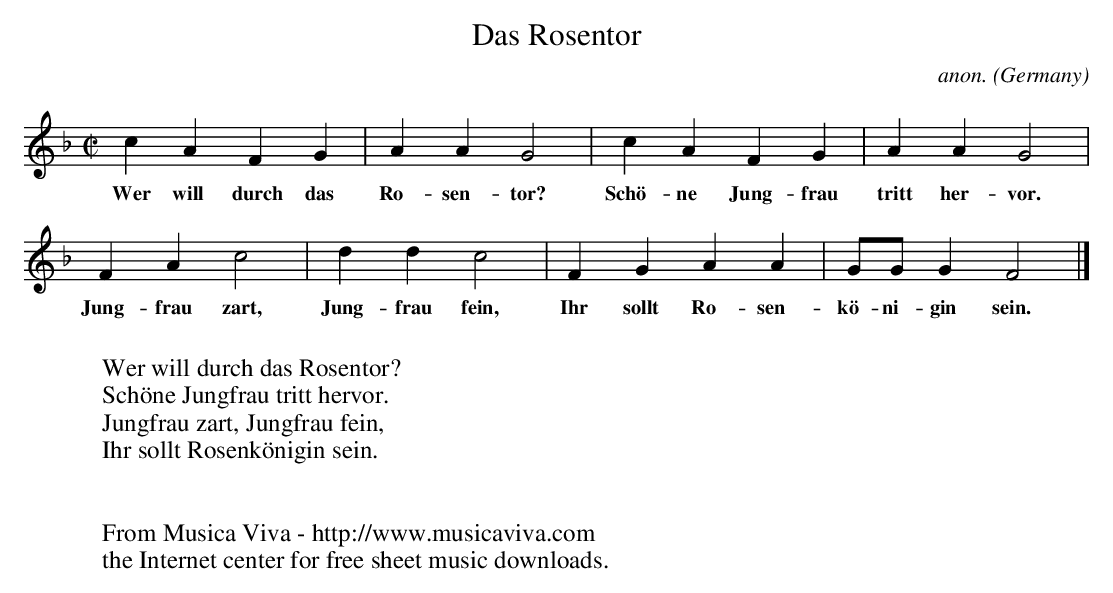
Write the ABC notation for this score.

X:1
T:Das Rosentor
C:anon.
O:Germany
M:C|
L:1/4
K:F
cAFG|AAG2|cAFG|AAG2|
w:Wer will durch das Ro-sen-tor? Sch\"o-ne Jung-frau tritt her-vor.
FAc2|ddc2|FGAA|G/G/GF2|]
w:Jung-frau zart, Jung-frau fein, Ihr sollt Ro-sen-k\"o-ni-gin sein.
W:
W:Wer will durch das Rosentor?
W:Sch\"one Jungfrau tritt hervor.
W:Jungfrau zart, Jungfrau fein,
W:Ihr sollt Rosenk\"onigin sein.
W:
W:
W:  From Musica Viva - http://www.musicaviva.com
W:  the Internet center for free sheet music downloads.
